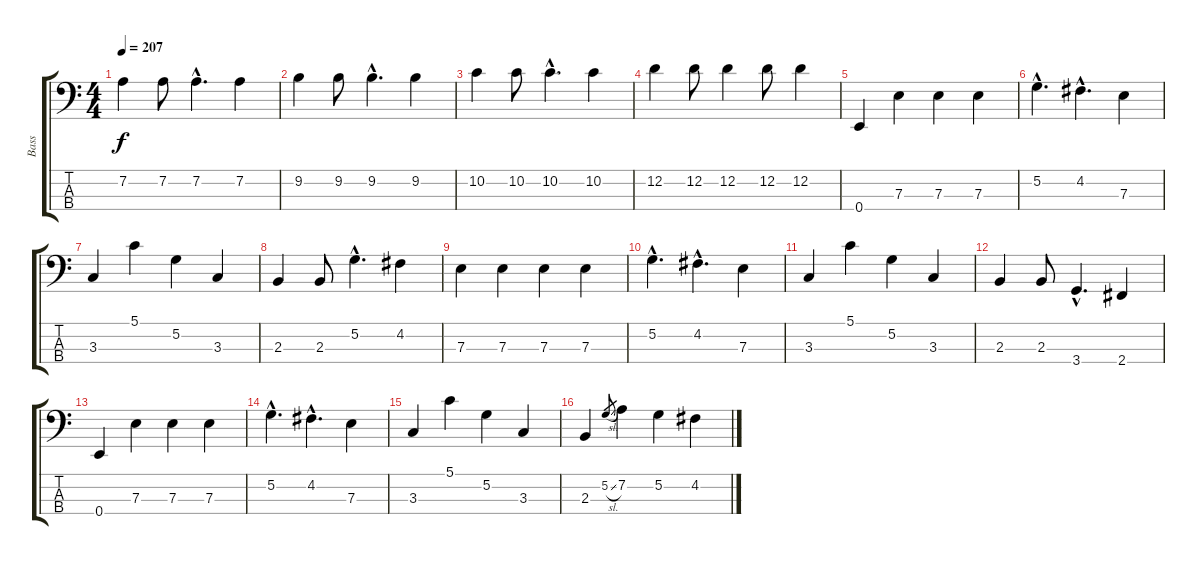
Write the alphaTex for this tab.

\track ("Bass" "Bass") {instrument acousticbass}
\staff {score tabs}
\tuning (G2 D2 A1 E1) {hide}
\ts (4 4)
\tempo 207
\clef f4
\ks c
7.2.4{dy f} 7.2.8 7.2{hac}.4{d} 7.2.4 |
9.2.4 9.2.8 9.2{hac}.4{d} 9.2.4 |
10.2.4 10.2.8 10.2{hac}.4{d} 10.2.4 |
12.2.4 12.2.8 12.2.4 12.2.8 12.2.4 |
0.4.4 7.3.4 7.3.4 7.3.4 |
5.2{hac}.4{d} 4.2{hac}.4{d} 7.3.4 |
3.3.4 5.1.4 5.2.4 3.3.4 |
2.3.4 2.3.8 5.2{hac}.4{d} 4.2.4 |
7.3.4 7.3.4 7.3.4 7.3.4 |
5.2{hac}.4{d} 4.2{hac}.4{d} 7.3.4 |
3.3.4 5.1.4 5.2.4 3.3.4 |
2.3.4 2.3.8 3.4{hac}.4{d} 2.4.4 |
0.4.4 7.3.4 7.3.4 7.3.4 |
5.2{hac}.4{d} 4.2{hac}.4{d} 7.3.4 |
3.3.4 5.1.4 5.2.4 3.3.4 |
2.3.4 5.2{sl}.8{gr} 7.2.4 5.2.4 4.2.4
